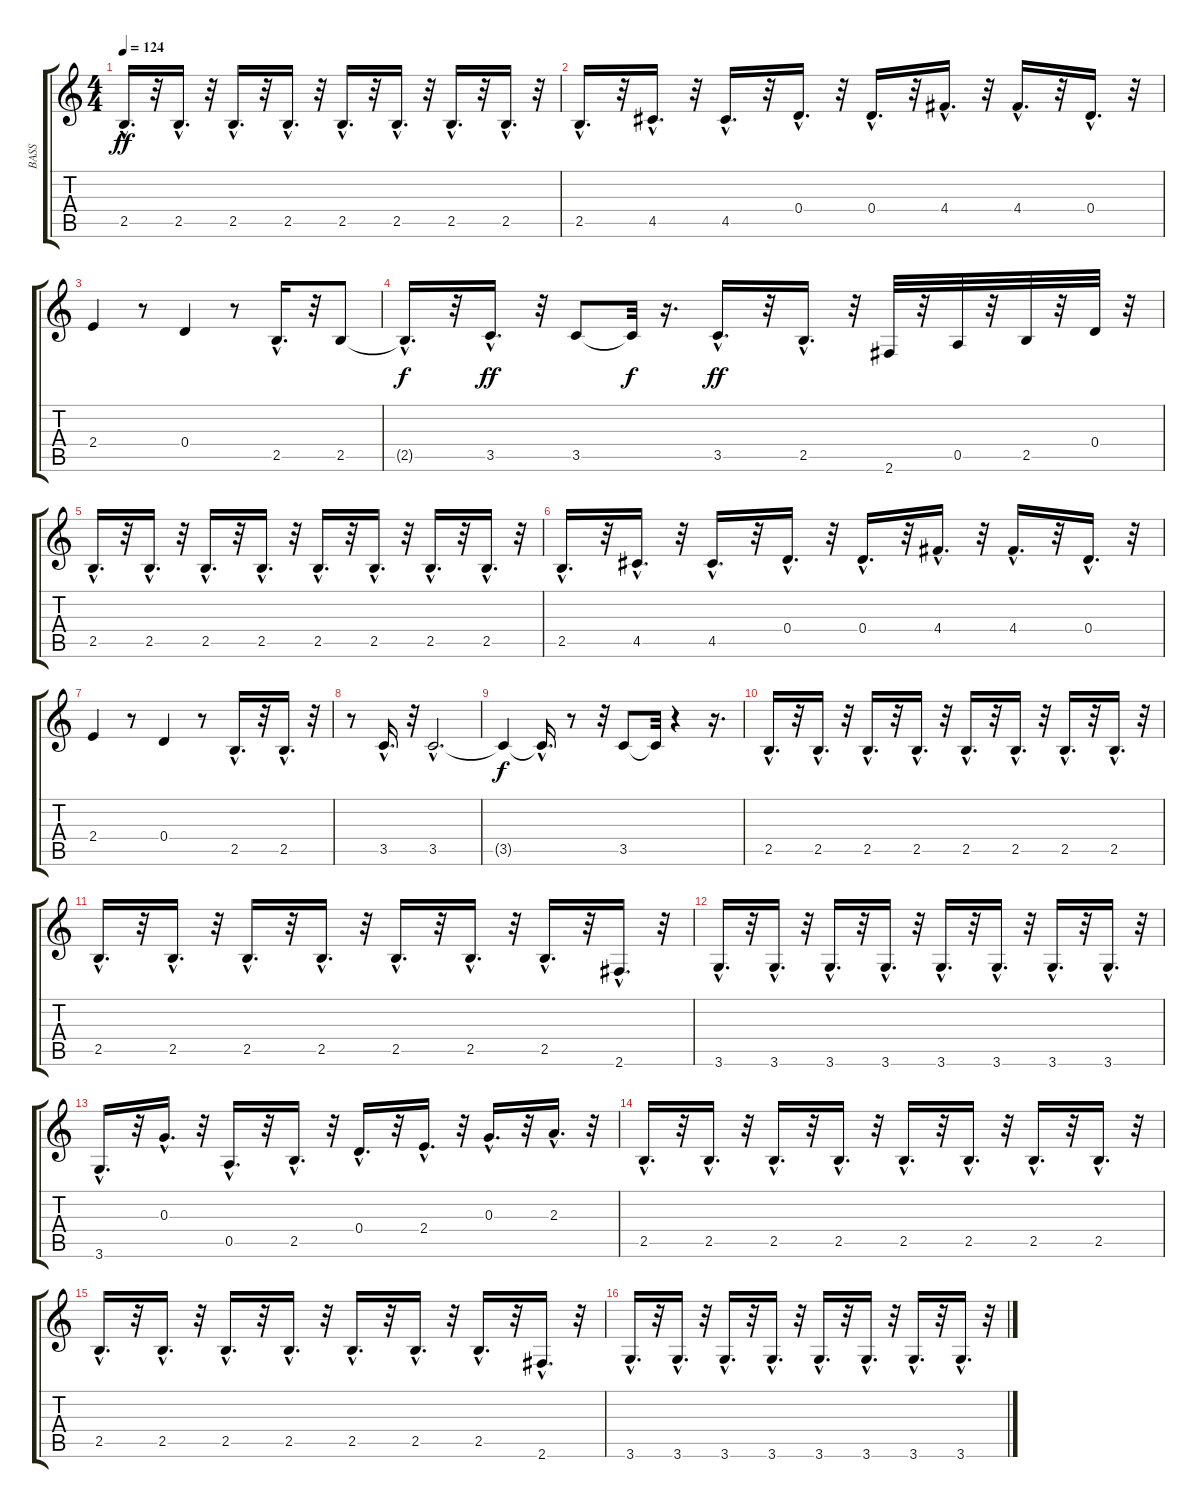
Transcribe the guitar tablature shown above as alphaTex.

\track ("BASS" "BASS") {instrument electricbasspick}
\staff {score tabs}
\tuning (E4 B3 G3 D3 A2 E2) {hide}
\ts (4 4)
\tempo 124
\clef g2
\ks c
2.5{hac}.16{d dy ff} r.32 2.5{hac}.16{d} r.32 2.5{hac}.16{d} r.32 2.5{hac}.16{d} r.32 2.5{hac}.16{d} r.32 2.5{hac}.16{d} r.32 2.5{hac}.16{d} r.32 2.5{hac}.16{d} r.32 |
2.5{hac}.16{d} r.32 4.5{hac}.16{d} r.32 4.5{hac}.16{d} r.32 0.4{hac}.16{d} r.32 0.4{hac}.16{d} r.32 4.4{hac}.16{d} r.32 4.4{hac}.16{d} r.32 0.4{hac}.16{d} r.32 |
2.4.4 r.8 0.4.4 r.8 2.5{hac}.16{d} r.32 2.5.8 |
2.5{hac t}.16{d dy f} r.32 3.5{hac}.16{d dy ff} r.32 3.5.8 3.5{t}.32{dy f} r.16{d} 3.5{hac}.16{d dy ff} r.32 2.5{hac}.16{d} r.32 2.6.32 r.32 0.5.32 r.32 2.5.32 r.32 0.4.32 r.32 |
2.5{hac}.16{d} r.32 2.5{hac}.16{d} r.32 2.5{hac}.16{d} r.32 2.5{hac}.16{d} r.32 2.5{hac}.16{d} r.32 2.5{hac}.16{d} r.32 2.5{hac}.16{d} r.32 2.5{hac}.16{d} r.32 |
2.5{hac}.16{d} r.32 4.5{hac}.16{d} r.32 4.5{hac}.16{d} r.32 0.4{hac}.16{d} r.32 0.4{hac}.16{d} r.32 4.4{hac}.16{d} r.32 4.4{hac}.16{d} r.32 0.4{hac}.16{d} r.32 |
2.4.4 r.8 0.4.4 r.8 2.5{hac}.16{d} r.32 2.5{hac}.16{d} r.32 |
r.8 3.5{hac}.16{d} r.32 3.5{hac}.2{d} |
3.5{t}.4{dy f} 3.5{hac t}.16{d} r.8 r.32 3.5.8 3.5{t}.32 r.4 r.16{d} |
2.5{hac}.16{d} r.32 2.5{hac}.16{d} r.32 2.5{hac}.16{d} r.32 2.5{hac}.16{d} r.32 2.5{hac}.16{d} r.32 2.5{hac}.16{d} r.32 2.5{hac}.16{d} r.32 2.5{hac}.16{d} r.32 |
2.5{hac}.16{d} r.32 2.5{hac}.16{d} r.32 2.5{hac}.16{d} r.32 2.5{hac}.16{d} r.32 2.5{hac}.16{d} r.32 2.5{hac}.16{d} r.32 2.5{hac}.16{d} r.32 2.6{hac}.16{d} r.32 |
3.6{hac}.16{d} r.32 3.6{hac}.16{d} r.32 3.6{hac}.16{d} r.32 3.6{hac}.16{d} r.32 3.6{hac}.16{d} r.32 3.6{hac}.16{d} r.32 3.6{hac}.16{d} r.32 3.6{hac}.16{d} r.32 |
3.6{hac}.16{d} r.32 0.3{hac}.16{d} r.32 0.5{hac}.16{d} r.32 2.5{hac}.16{d} r.32 0.4{hac}.16{d} r.32 2.4{hac}.16{d} r.32 0.3{hac}.16{d} r.32 2.3{hac}.16{d} r.32 |
2.5{hac}.16{d} r.32 2.5{hac}.16{d} r.32 2.5{hac}.16{d} r.32 2.5{hac}.16{d} r.32 2.5{hac}.16{d} r.32 2.5{hac}.16{d} r.32 2.5{hac}.16{d} r.32 2.5{hac}.16{d} r.32 |
2.5{hac}.16{d} r.32 2.5{hac}.16{d} r.32 2.5{hac}.16{d} r.32 2.5{hac}.16{d} r.32 2.5{hac}.16{d} r.32 2.5{hac}.16{d} r.32 2.5{hac}.16{d} r.32 2.6{hac}.16{d} r.32 |
3.6{hac}.16{d} r.32 3.6{hac}.16{d} r.32 3.6{hac}.16{d} r.32 3.6{hac}.16{d} r.32 3.6{hac}.16{d} r.32 3.6{hac}.16{d} r.32 3.6{hac}.16{d} r.32 3.6{hac}.16{d} r.32
